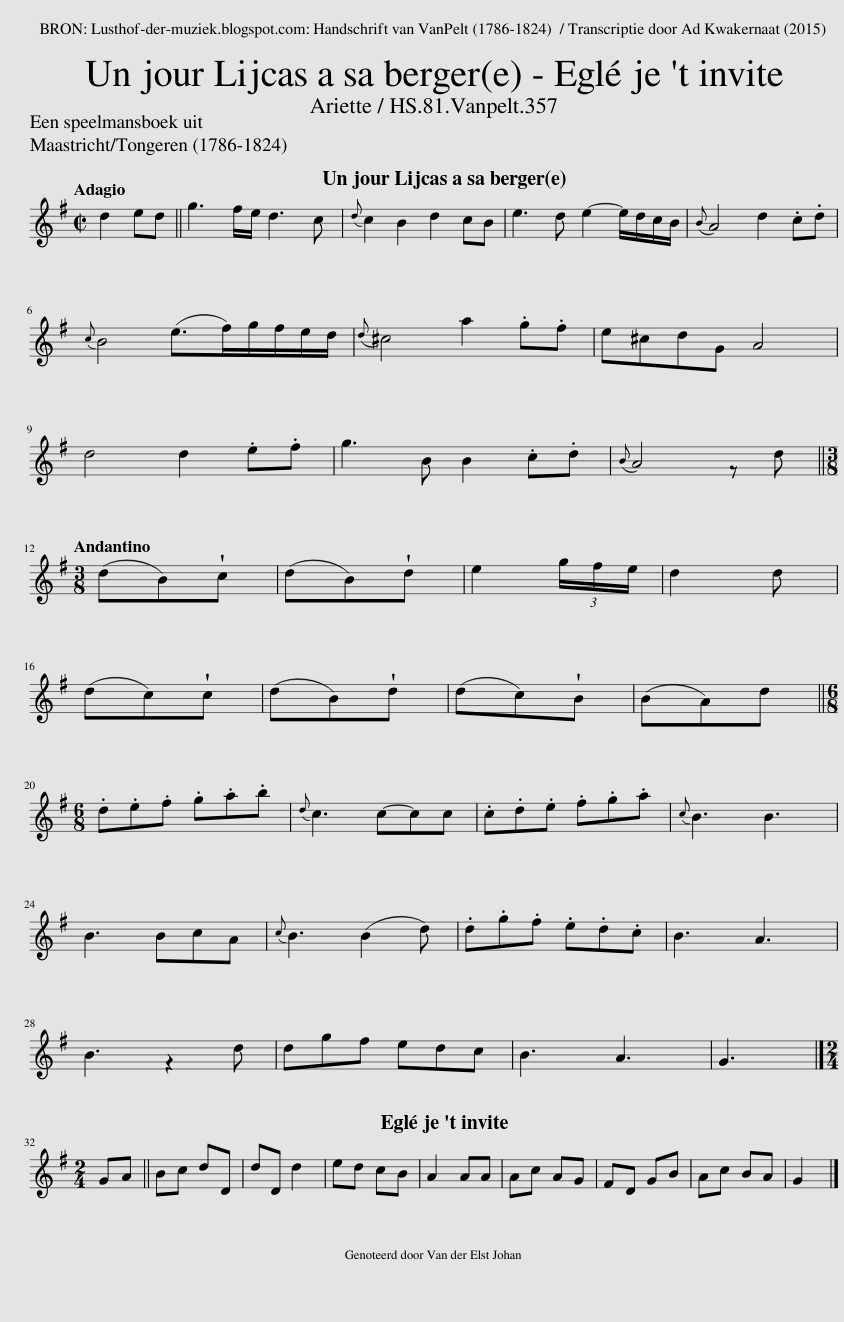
X:1
L:1/8
Q:1/4=71
M:2/2
I:linebreak $
K:G
V:1 treble
V:1
 d2 ed || g3 f/e/ d3 c |{d} c2 B2 d2 cB | e3 d e2- e/d/c/B/ |{B} A4 d2 .c.d |$ %5
{c} B4 (e>f)g/f/e/d/ |{d} ^c4 a2 .g.f | e^cdG A4 |$ d4 d2 .e.f | g3 B B2 .c.d | %10
{B} A4 z d ||$[M:3/8][Q:1/4=94] (dB)!wedge!c | (dB)!wedge!d | e2 (3g/f/e/ | d2 d |$ %15
 (dc)!wedge!c | (dB)!wedge!d | (dc)!wedge!B | (BA)d ||$[M:6/8] .d.e.f .g.a.b | %20
{d} c3 c-cc | .c.d.e .f.g.a |{c} B3 B3 |$ B3 BcA |{c} B3 (B2 d) | %25
 .d.g.f .e.d.c | B3 A3 |$ B3 z2 d | dgf edc | B3 A3 | %30
 G3 |]$[M:2/4][Q:1/4=100] GA || Bc dD | dD d2 | ed cB | %35
 A2 AA | Ac AG | FD GB | Ac BA | G2 |] %40
